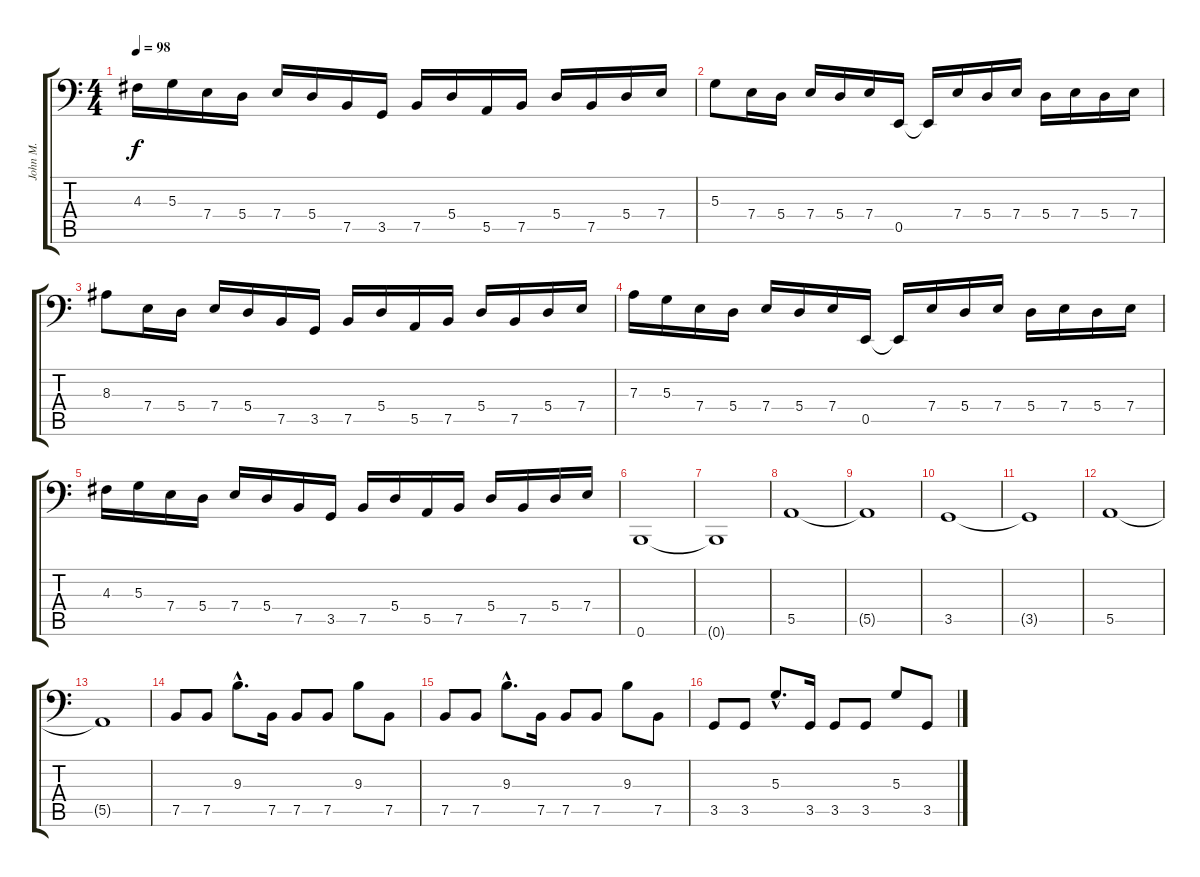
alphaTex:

\track ("John M." "John M.") {instrument electricbassfinger}
\staff {score tabs}
\tuning (C3 G2 D2 A1 E1 B0) {hide}
\ts (4 4)
\tempo 98
\clef f4
\ks c
4.3.16{dy f} 5.3.16 7.4.16 5.4.16 7.4.16 5.4.16 7.5.16 3.5.16 7.5.16 5.4.16 5.5.16 7.5.16 5.4.16 7.5.16 5.4.16 7.4.16 |
5.3.8 7.4.16 5.4.16 7.4.16 5.4.16 7.4.16 0.5.16 0.5{t}.16 7.4.16 5.4.16 7.4.16 5.4.16 7.4.16 5.4.16 7.4.16 |
8.3.8 7.4.16 5.4.16 7.4.16 5.4.16 7.5.16 3.5.16 7.5.16 5.4.16 5.5.16 7.5.16 5.4.16 7.5.16 5.4.16 7.4.16 |
7.3.16 5.3.16 7.4.16 5.4.16 7.4.16 5.4.16 7.4.16 0.5.16 0.5{t}.16 7.4.16 5.4.16 7.4.16 5.4.16 7.4.16 5.4.16 7.4.16 |
4.3.16 5.3.16 7.4.16 5.4.16 7.4.16 5.4.16 7.5.16 3.5.16 7.5.16 5.4.16 5.5.16 7.5.16 5.4.16 7.5.16 5.4.16 7.4.16 |
0.6.1 |
0.6{t}.1 |
5.5.1 |
5.5{t}.1 |
3.5.1 |
3.5{t}.1 |
5.5.1 |
5.5{t}.1 |
7.5.8 7.5.8 9.3{hac}.8{d} 7.5.16 7.5.8 7.5.8 9.3.8 7.5.8 |
7.5.8 7.5.8 9.3{hac}.8{d} 7.5.16 7.5.8 7.5.8 9.3.8 7.5.8 |
3.5.8 3.5.8 5.3{hac}.8{d} 3.5.16 3.5.8 3.5.8 5.3.8 3.5.8
